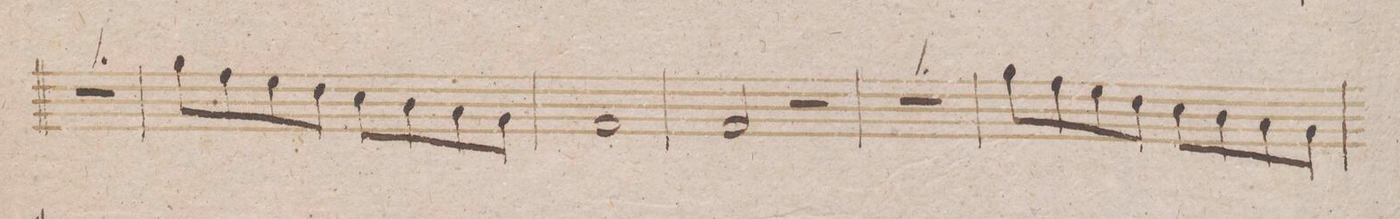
**kern	**dynam
*I"Oboe 2do	*
*clefG2	*
*k[b-]	*
*met(c)	*
*M4/4	*
1r	.
*	*custos:dd
=134	=134
8gg\L	.
8ff\	.
8ee\	.
8dd\J	.
8cc\L	.
8b-\	.
8a\	.
8g\J	.
=135	=135
1f	.
=136	=136
2f/	.
2r	.
=137	=137
1r	.
=138	=138
8gg\L	.
8ff\	.
8ee\	.
8dd\J	.
8cc\L	.
8b-\	.
8a\	.
8g\J	.
=139	=139
*-	*-
